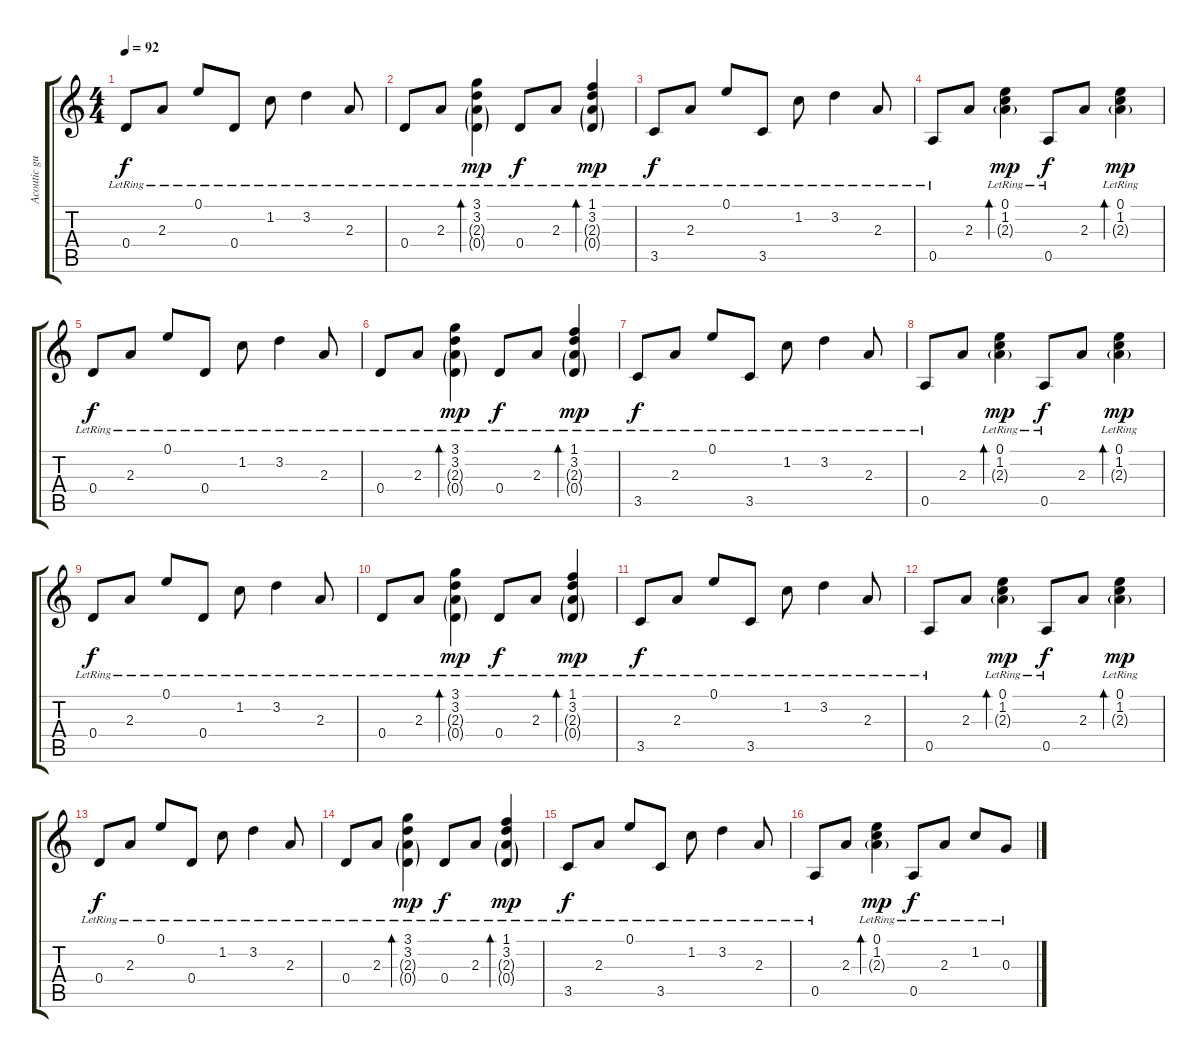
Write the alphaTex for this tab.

\track ("Acoutic guitar 1" "Acoutic gu") {instrument acousticguitarsteel}
\staff {score tabs}
\tuning (E4 B3 G3 D3 A2 D2) {hide}
\ts (4 4)
\tempo 92
\clef g2
\ks c
0.4{lr}.8{dy f} 2.3{lr}.8 0.1{lr}.8 0.4{lr}.8 1.2{lr}.8 3.2{lr}.4 2.3{lr}.8 |
0.4{lr}.8 2.3{lr}.8 (3.1{lr} 3.2{lr} 2.3{g lr} 0.4{g lr}).4{bd 120 dy mp} 0.4{lr}.8{dy f} 2.3{lr}.8 (1.1{lr} 3.2{lr} 2.3{g lr} 0.4{g lr}).4{bd 120 dy mp} |
3.5{lr}.8{dy f} 2.3{lr}.8 0.1{lr}.8 3.5{lr}.8 1.2{lr}.8 3.2{lr}.4 2.3{lr}.8 |
0.5{lr}.8 2.3.8 (0.1{lr} 1.2{lr} 2.3{g lr}).4{bd 120 dy mp} 0.5{lr}.8{dy f} 2.3.8 (0.1{lr} 1.2{lr} 2.3{g lr}).4{bd 120 dy mp} |
0.4{lr}.8{dy f} 2.3{lr}.8 0.1{lr}.8 0.4{lr}.8 1.2{lr}.8 3.2{lr}.4 2.3{lr}.8 |
0.4{lr}.8 2.3{lr}.8 (3.1{lr} 3.2{lr} 2.3{g lr} 0.4{g lr}).4{bd 120 dy mp} 0.4{lr}.8{dy f} 2.3{lr}.8 (1.1{lr} 3.2{lr} 2.3{g lr} 0.4{g lr}).4{bd 120 dy mp} |
3.5{lr}.8{dy f} 2.3{lr}.8 0.1{lr}.8 3.5{lr}.8 1.2{lr}.8 3.2{lr}.4 2.3{lr}.8 |
0.5{lr}.8 2.3.8 (0.1{lr} 1.2{lr} 2.3{g lr}).4{bd 120 dy mp} 0.5{lr}.8{dy f} 2.3.8 (0.1{lr} 1.2{lr} 2.3{g lr}).4{bd 120 dy mp} |
0.4{lr}.8{dy f} 2.3{lr}.8 0.1{lr}.8 0.4{lr}.8 1.2{lr}.8 3.2{lr}.4 2.3{lr}.8 |
0.4{lr}.8 2.3{lr}.8 (3.1{lr} 3.2{lr} 2.3{g lr} 0.4{g lr}).4{bd 120 dy mp} 0.4{lr}.8{dy f} 2.3{lr}.8 (1.1{lr} 3.2{lr} 2.3{g lr} 0.4{g lr}).4{bd 120 dy mp} |
3.5{lr}.8{dy f} 2.3{lr}.8 0.1{lr}.8 3.5{lr}.8 1.2{lr}.8 3.2{lr}.4 2.3{lr}.8 |
0.5{lr}.8 2.3.8 (0.1{lr} 1.2{lr} 2.3{g lr}).4{bd 120 dy mp} 0.5{lr}.8{dy f} 2.3.8 (0.1{lr} 1.2{lr} 2.3{g lr}).4{bd 120 dy mp} |
0.4{lr}.8{dy f} 2.3{lr}.8 0.1{lr}.8 0.4{lr}.8 1.2{lr}.8 3.2{lr}.4 2.3{lr}.8 |
0.4{lr}.8 2.3{lr}.8 (3.1{lr} 3.2{lr} 2.3{g lr} 0.4{g lr}).4{bd 120 dy mp} 0.4{lr}.8{dy f} 2.3{lr}.8 (1.1{lr} 3.2{lr} 2.3{g lr} 0.4{g lr}).4{bd 120 dy mp} |
3.5{lr}.8{dy f} 2.3{lr}.8 0.1{lr}.8 3.5{lr}.8 1.2{lr}.8 3.2{lr}.4 2.3{lr}.8 |
0.5{lr}.8 2.3.8 (0.1{lr} 1.2{lr} 2.3{g lr}).4{bd 120 dy mp} 0.5{lr}.8{dy f} 2.3{lr}.8 1.2{lr}.8 0.3{lr}.8
